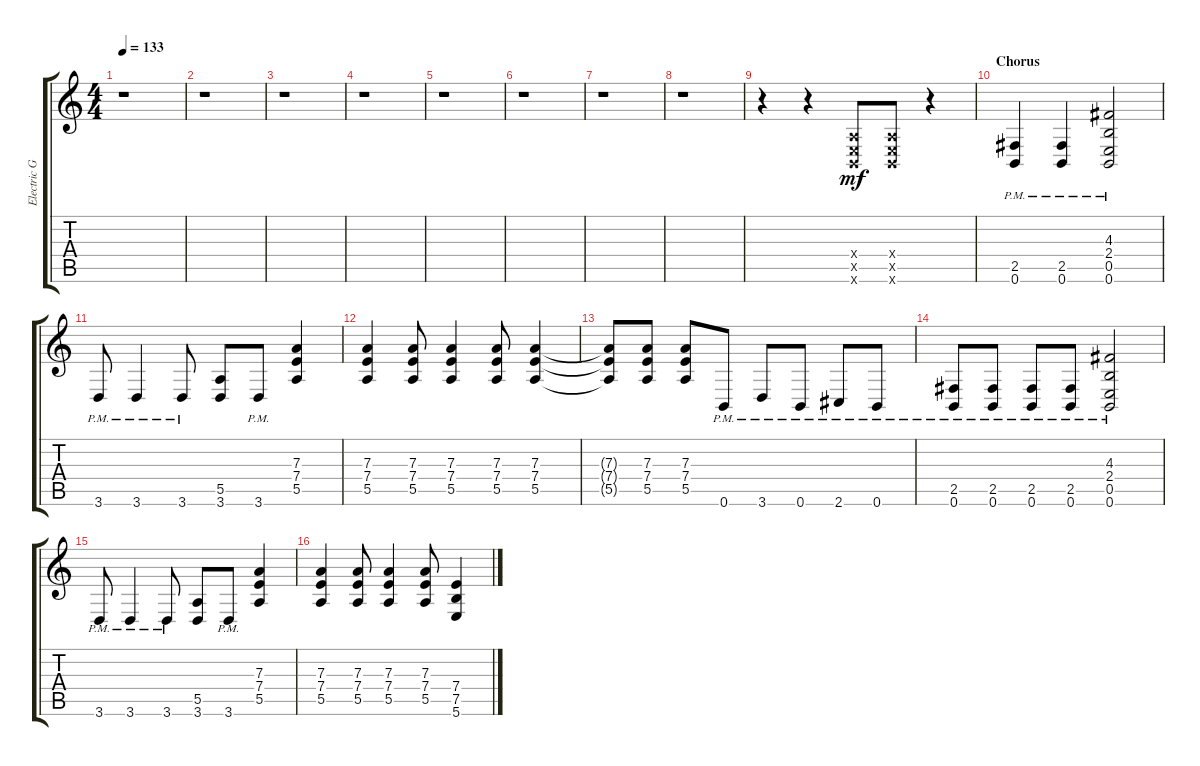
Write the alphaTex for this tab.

\track ("Electric Guitar" "Electric G") {instrument distortionguitar}
\staff {score tabs}
\tuning (B3 Gb3 D3 A2 E2 B1) {hide}
\ts (4 4)
\tempo 133
\clef g2
\ks c
r.1{dy mf} |
r.1 |
r.1 |
r.1 |
r.1 |
r.1 |
r.1 |
r.1 |
r.4 r.4 (0.4{x} 0.5{x} 0.6{x}).8 (0.4{x} 0.5{x} 0.6{x}).8 r.4 |
\section ("" "Chorus")
(2.5{pm} 0.6{pm}).4 (2.5{pm} 0.6{pm}).4 (4.3 2.4 0.5 0.6{pm}).2 |
3.6{pm}.8 3.6{pm}.4 3.6{pm}.8 (5.5 3.6).8 3.6{pm}.8 (7.3 7.4 5.5).4 |
(7.3 7.4 5.5).4 (7.3 7.4 5.5).8 (7.3 7.4 5.5).4 (7.3 7.4 5.5).8 (7.3 7.4 5.5).4 |
(7.3{t} 7.4{t} 5.5{t}).8 (7.3 7.4 5.5).8 (7.3 7.4 5.5).8 0.6{pm}.8 3.6{pm}.8 0.6{pm}.8 2.6{pm}.8 0.6{pm}.8 |
(2.5{pm} 0.6{pm}).8 (2.5{pm} 0.6{pm}).8 (2.5{pm} 0.6{pm}).8 (2.5{pm} 0.6{pm}).8 (4.3 2.4 0.5 0.6{pm}).2 |
3.6{pm}.8 3.6{pm}.4 3.6{pm}.8 (5.5 3.6).8 3.6{pm}.8 (7.3 7.4 5.5).4 |
(7.3 7.4 5.5).4 (7.3 7.4 5.5).8 (7.3 7.4 5.5).4 (7.3 7.4 5.5).8 (7.4 7.5 5.6).4
